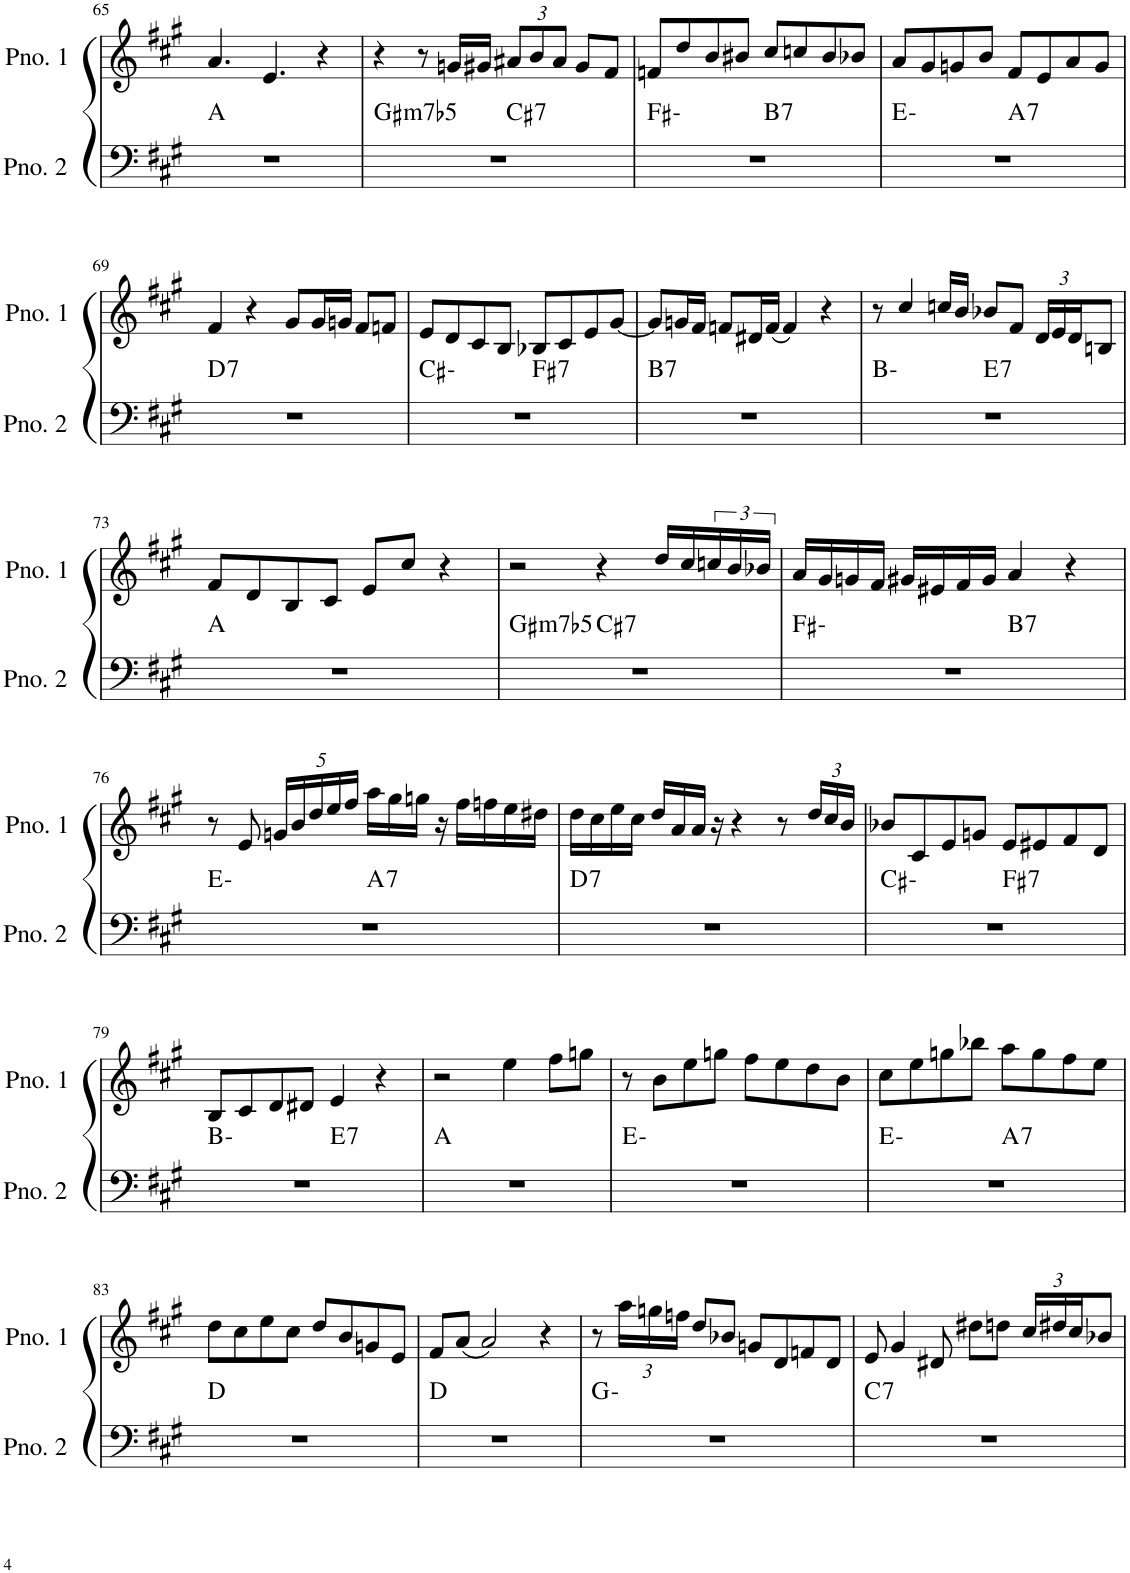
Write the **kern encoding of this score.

**kern	**harte	**kern
*part2	*part2	*part1
*staff2	*	*staff1
*I"ピアノ 2	*	*I"ピアノ 1
!!LO:PB:g=z
*clefF4	*	*clefG2
*k[f#c#g#]	*	*k[f#c#g#]
*M4/4	*	*M4/4
=65	=65	=65
1r	A:maj	4.a/
.	.	4.e/
.	.	4r
=66	=66	=66
!	!LO:H:kt=m7b5	!
*^	*	*
1r	2ryy	G#:hdim7	4r
.	.	.	8r
.	.	.	16gn/LL
.	.	.	16g#X/JJ
*	*	*	*Xbrackettup
!	!	!LO:H:kt=7	!
.	2ryy	C#:7	12a#X/L
.	.	.	12b/
.	.	.	12a#/J
.	.	.	8g#/L
.	.	.	8f#/J
=67	=67	=67	=67
1r	2ryy	F#:min	8fn/L
.	.	.	8dd/
.	.	.	8b/
.	.	.	8b#X/J
!	!	!LO:H:kt=7	!
.	2ryy	B:7	8cc#/L
.	.	.	8ccn/
.	.	.	8b#/
.	.	.	8b-X/J
=68	=68	=68	=68
1r	2ryy	E:min	8a/L
.	.	.	8g#/
.	.	.	8gn/
.	.	.	8b/J
!	!	!LO:H:kt=7	!
.	2ryy	A:7	8f#/L
.	.	.	8e/
.	.	.	8a/
.	.	.	8g/J
!!LO:LB:g=z
=69	=69	=69	=69
!	!	!LO:H:kt=7	!
*v	*v	*	*
1r	D:7	4f#/
.	.	4r
.	.	8g#/L
.	.	16g#/L
.	.	16gn/JJ
.	.	8f#/L
.	.	8fn/J
=70	=70	=70
*^	*	*
1r	2ryy	C#:min	8e/L
.	.	.	8d/
.	.	.	8c#/
.	.	.	8B/J
!	!	!LO:H:kt=7	!
.	2ryy	F#:7	8B-X/L
.	.	.	8c#/
.	.	.	8e/
.	.	.	[8g#/J
=71	=71	=71	=71
!	!	!LO:H:kt=7	!
*v	*v	*	*
1r	B:7	8g#/L]
.	.	16gn/L
.	.	16f#/JJ
.	.	8fn/L
.	.	16d#X/L
.	.	(16f/JJ
.	.	4f/)
.	.	4r
=72	=72	=72
*^	*	*
1r	2ryy	B:min	8r
.	.	.	4cc#/
.	.	.	16ccn/LL
.	.	.	16b/JJ
!	!	!LO:H:kt=7	!
.	2ryy	E:7	8b-X/L
.	.	.	8f#/J
.	.	.	24d/LL
.	.	.	24e/
.	.	.	24d/J
.	.	.	8Bn/J
*v	*v	*	*
!!LO:LB:g=z
=73	=73	=73
1r	A:maj	8f#/L
.	.	8d/
.	.	8B/
.	.	8c#/J
.	.	8e/L
.	.	8cc#/J
.	.	4r
=74	=74	=74
!	!LO:H:kt=m7b5	!
*^	*	*
1r	2ryy	G#:hdim7	2r
!	!	!LO:H:kt=7	!
.	2ryy	C#:7	4r
.	.	.	16dd/LL
.	.	.	16cc#/
*	*	*	*brackettup
.	.	.	24ccn/
.	.	.	24b/
.	.	.	24b-X/JJ
=75	=75	=75	=75
1r	2ryy	F#:min	16a/LL
.	.	.	16g#/
.	.	.	16gn/
.	.	.	16f#/JJ
.	.	.	16g#X/LL
.	.	.	16e#X/
.	.	.	16f#/
.	.	.	16g#/JJ
!	!	!LO:H:kt=7	!
.	2ryy	B:7	4a/
.	.	.	4r
!!LO:LB:g=z
=76	=76	=76	=76
1r	2ryy	E:min	8r
.	.	.	8e/
*	*	*	*Xbrackettup
.	.	.	20gn/LL
.	.	.	20b/
.	.	.	20dd/
.	.	.	20ee/
.	.	.	20ff#/JJ
!	!	!LO:H:kt=7	!
.	2ryy	A:7	16aa\LL
.	.	.	16gg#\
.	.	.	16ggn\JJ
.	.	.	16r
.	.	.	16ff#\LL
.	.	.	16ffn\
.	.	.	16ee\
.	.	.	16dd#X\JJ
=77	=77	=77	=77
!	!	!LO:H:kt=7	!
*v	*v	*	*
1r	D:7	16dd\LL
.	.	16cc#\
.	.	16ee\
.	.	16cc#\JJ
.	.	16dd/LL
.	.	16a/
.	.	16a/JJ
.	.	16r
.	.	4r
.	.	8r
.	.	24dd/LL
.	.	24cc#/
.	.	24b/JJ
=78	=78	=78
*^	*	*
1r	2ryy	C#:min	8b-X/L
.	.	.	8c#/
.	.	.	8e/
.	.	.	8gn/J
!	!	!LO:H:kt=7	!
.	2ryy	F#:7	8e/L
.	.	.	8e#X/
.	.	.	8f#/
.	.	.	8d/J
!!LO:LB:g=z
=79	=79	=79	=79
1r	2ryy	B:min	8B/L
.	.	.	8c#/
.	.	.	8d/
.	.	.	8d#X/J
!	!	!LO:H:kt=7	!
.	2ryy	E:7	4e/
.	.	.	4r
*v	*v	*	*
=80	=80	=80
1r	A:maj	2r
.	.	4ee\
.	.	8ff#\L
.	.	8ggn\J
=81	=81	=81
1r	E:min	8r
.	.	8b\L
.	.	8ee\
.	.	8ggn\J
.	.	8ff#\L
.	.	8ee\
.	.	8dd\
.	.	8b\J
=82	=82	=82
*^	*	*
1r	2ryy	E:min	8cc#\L
.	.	.	8ee\
.	.	.	8ggn\
.	.	.	8bb-X\J
!	!	!LO:H:kt=7	!
.	2ryy	A:7	8aa\L
.	.	.	8gg\
.	.	.	8ff#\
.	.	.	8ee\J
*v	*v	*	*
!!LO:LB:g=z
=83	=83	=83
1r	D:maj	8dd\L
.	.	8cc#\
.	.	8ee\
.	.	8cc#\J
.	.	8dd/L
.	.	8b/
.	.	8gn/
.	.	8e/J
=84	=84	=84
1r	D:maj	8f#/L
.	.	(8a/J
.	.	2a/)
.	.	4r
=85	=85	=85
1r	G:min	8r
.	.	24aa\LL
.	.	24ggn\
.	.	24ffn\JJ
.	.	8dd/L
.	.	8b-X/J
.	.	8gn/L
.	.	8d/
.	.	8fn/
.	.	8d/J
=86	=86	=86
!	!LO:H:kt=7	!
1r	C:7	8e/
.	.	4g#/
.	.	8d#X/
.	.	8dd#X\L
.	.	8ddn\J
.	.	24cc#/LL
.	.	24dd#X/
.	.	24cc#/J
.	.	8b-X/J
=	=	=
*-	*-	*-
